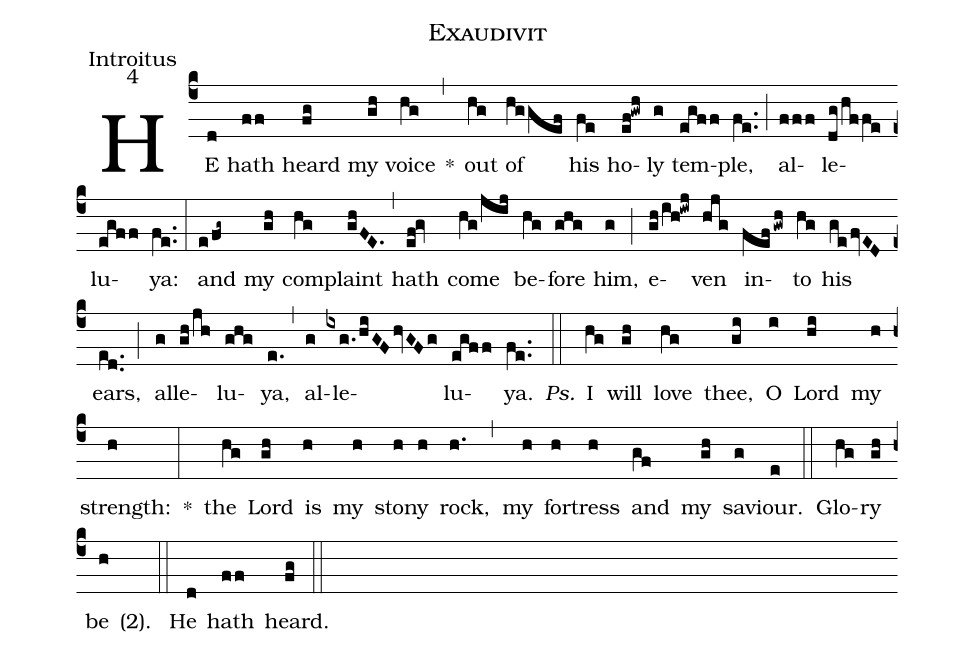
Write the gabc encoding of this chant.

name:Exaudivit;
office-part:Introitus;
mode:4;
%%
(c4) HE(d) hath(ff) heard(fg) my(gh) voice(hg) *(,) out(hg) of(hggef) his(fe) ho(ef!gwh)ly(g) tem(egff)ple,(fe..) (;) al(fff)le(dg/hffe)lu(egff)ya:(fe..) (:) and(e/fg~) my(gh) com(hg)plaint(ghFE.) (,) hath(ef!gv) come(hg/jij) be(hg)fore(ghg) him,(g) (;) e(gh/ih!iwj)ven(hjg) in(fef/gwh)to(hg) his(ge/fvED) ears,(ed..) (;) al(g)le(gh/jh)lu(ghg)ya,(e.) (,) al(g)le(ixg./hiGF/hvGFg)lu(egff)ya.(fe..) <i>Ps.</i>(::) I(hg) will(gh) love(hg) thee,(gi) O(i) Lord(hi) my(h) strength:(h) *(:) the(hg) Lord(gh) is(h) my(h) sto(h)ny(h) rock,(h.) (,) my(h) for(h)tress(h) and(gf) my(gh) sa(g)viour.(e) (::) Glo(hg)ry(gh) be(h) <v>(</v>2<v>)</v>.() (::) He(d) hath(ff) heard.(fg) (::)
